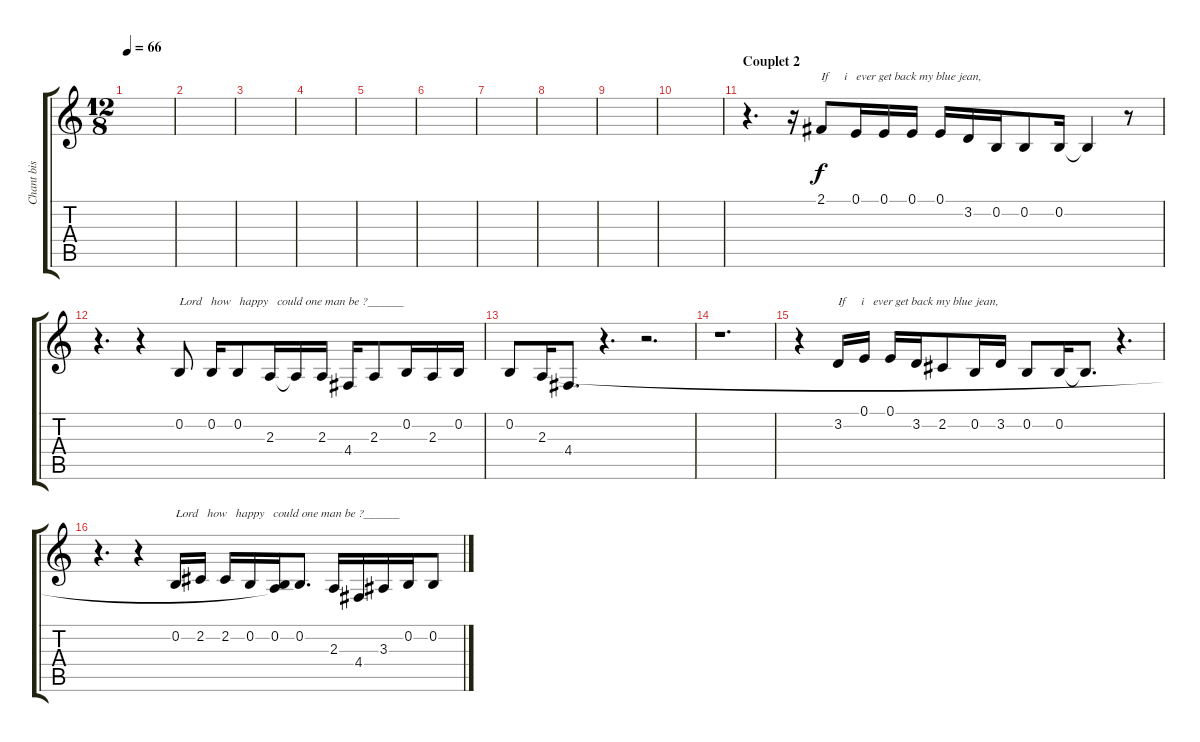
\track ("Chant bis" "Chant bis") {instrument oboe}
\staff {score tabs}
\tuning (E4 B3 G3 D3 A2 E2) {hide}
\ts (12 8)
\tempo 66
\clef g2
\ks c
|
|
|
|
|
|
|
|
|
|
\section ("" "Couplet 2")
r.4{d} r.16 2.1.8{txt "If     i   ever get back my blue jean,"} 0.1.16 0.1.16 0.1.16 0.1.16 3.2.16 0.2.16 0.2.8 0.2.16 0.2{t}.4 r.8 |
r.4{d} r.4 0.2.8{txt "Lord   how   happy   could one man be ?______"} 0.2.16 0.2.8 2.3.16 2.3{t}.16 2.3.16 4.4.16 2.3.8 0.2.16 2.3.16 0.2.16 |
0.2.8 2.3.16 4.4.8{d} r.4{d} r.2{d} |
r.1{d} |
r.4 3.2.16{txt "If     i   ever get back my blue jean,"} 0.1.16 0.1.16 3.2.16 2.2.8 0.2.16 3.2.16 0.2.8 0.2.16 0.2{t}.8{d} r.4{d} |
r.4{d} r.4 0.2.16{txt "Lord   how   happy   could one man be ?______"} 2.2.16 2.2.16 0.2.16 (0.2 2.3{t}).16 0.2.8{d} 2.3.16 4.4.16 3.3.16 0.2.16 0.2.8
